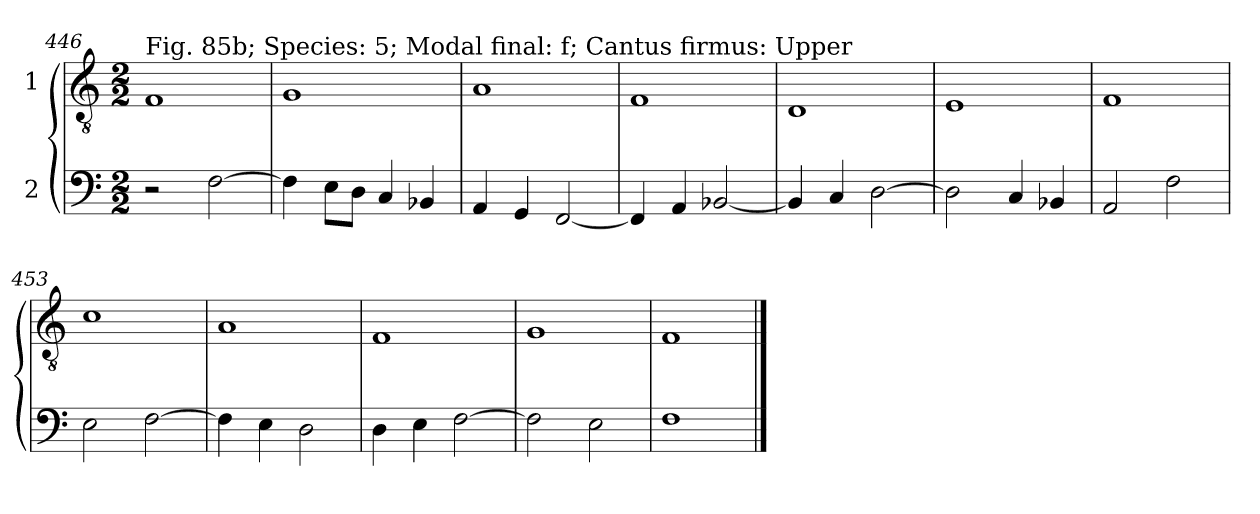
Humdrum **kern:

**kern	**kern
*part2	*part1
*staff2	*staff1
*I"2	*I"1
!!LO:PB:g=z
*clefF4	*clefGv2
*k[]	*k[]
*M2/2	*M2/2
=446	=446
!	!LO:TX:a:t=Fig. 85b; Species&colon; 5; Modal final&colon; f; Cantus firmus&colon; Upper
2r	1F
[2F\	.
=447	=447
4F\]	1G
8E\L	.
8D\J	.
4C/	.
4BB-X/	.
=448	=448
4AA/	1A
4GG/	.
[2FF/	.
=449	=449
4FF/]	1F
4AA/	.
[2BB-X/	.
=450	=450
4BB-/]	1D
4C/	.
[2D\	.
=451	=451
2D\]	1E
4C/	.
4BB-X/	.
!!LO:LB:g=z
=452	=452
2AA/	1F
2F\	.
=453	=453
2E\	1c
[2F\	.
=454	=454
4F\]	1A
4E\	.
2D\	.
=455	=455
4D\	1F
4E\	.
[2F\	.
=456	=456
2F\]	1G
2E\	.
=457	=457
1F	1F
==	==
*-	*-
